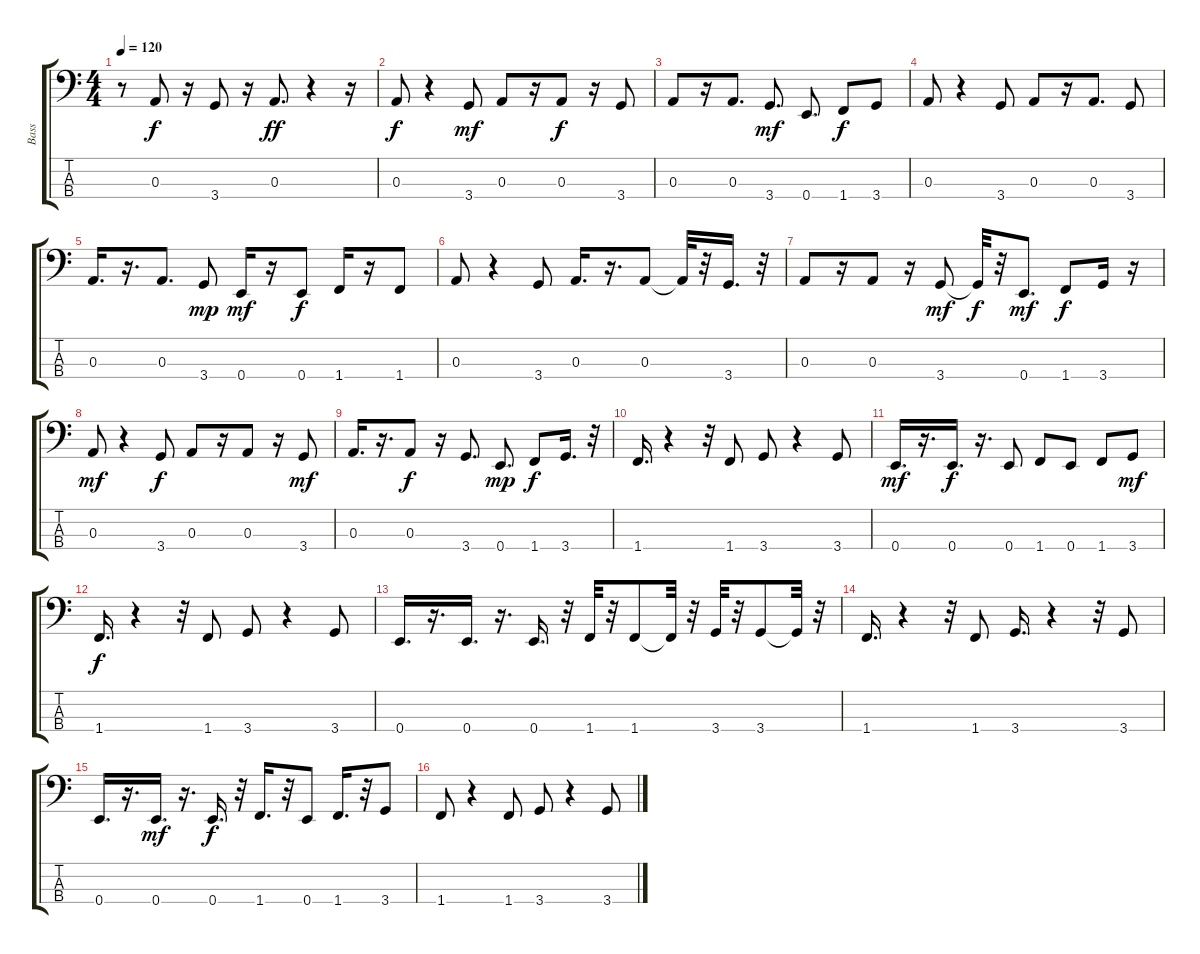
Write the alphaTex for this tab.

\track ("Bass" "Bass") {instrument synthbass2}
\staff {score tabs}
\tuning (G2 D2 A1 E1) {hide}
\ts (4 4)
\tempo 120
\clef f4
\ks c
r.8{dy mf} 0.3.8{dy f} r.16 3.4.8 r.16 0.3.8{d dy ff} r.4 r.16 |
0.3.8{dy f} r.4 3.4.8{dy mf} 0.3.8 r.16 0.3.8{dy f} r.16 3.4.8 |
0.3.8 r.16 0.3.8{d} 3.4.8{d dy mf} 0.4.8{d} 1.4.8{dy f} 3.4.8 |
0.3.8 r.4 3.4.8 0.3.8 r.16 0.3.8{d} 3.4.8 |
0.3.16{d} r.16{d} 0.3.8{d} 3.4.8{dy mp} 0.4.16{dy mf} r.16 0.4.8{dy f} 1.4.16 r.16 1.4.8 |
0.3.8 r.4 3.4.8 0.3.16{d} r.16{d} 0.3.8 0.3{t}.32 r.32 3.4.16{d} r.32 |
0.3.8 r.16 0.3.8 r.16 3.4.8{dy mf} 3.4{t}.32{dy f} r.32 0.4.8{d dy mf} 1.4.8{dy f} 3.4.16 r.16 |
0.3.8{dy mf} r.4 3.4.8{dy f} 0.3.8 r.16 0.3.8 r.16 3.4.8{dy mf} |
0.3.16{d} r.16{d} 0.3.8{dy f} r.16 3.4.8{d} 0.4.8{d dy mp} 1.4.8{dy f} 3.4.16{d} r.32 |
1.4.16{d} r.4 r.32 1.4.8 3.4.8 r.4 3.4.8 |
0.4.16{d dy mf} r.16{d} 0.4.16{d dy f} r.16{d} 0.4.8 1.4.8 0.4.8 1.4.8 3.4.8{dy mf} |
1.4.16{d dy f} r.4 r.32 1.4.8 3.4.8 r.4 3.4.8 |
0.4.16{d} r.16{d} 0.4.16{d} r.16{d} 0.4.16{d} r.32 1.4.32 r.32 1.4.8 1.4{t}.32 r.32 3.4.32 r.32 3.4.8 3.4{t}.32 r.32 |
1.4.16{d} r.4 r.32 1.4.8 3.4.16{d} r.4 r.32 3.4.8 |
0.4.16{d} r.16{d} 0.4.16{d dy mf} r.16{d} 0.4.16{d dy f} r.32 1.4.16{d} r.32 0.4.8 1.4.16{d} r.32 3.4.8 |
1.4.8 r.4 1.4.8 3.4.8 r.4 3.4.8
